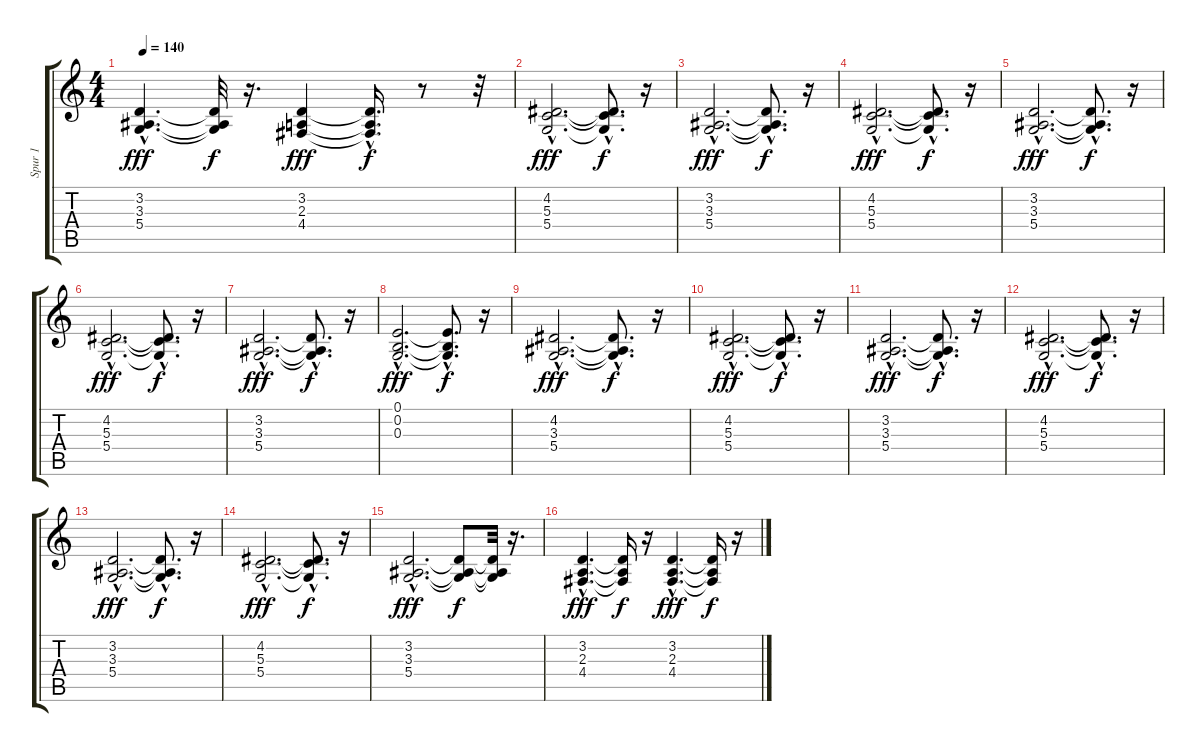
\track ("Spur 1" "Spur 1") {instrument acousticgrandpiano}
\staff {score tabs}
\tuning (E4 B3 G3 D3 A2 E2) {hide}
\ts (4 4)
\tempo 140
\clef g2
\ks c
(3.2{hac} 3.3{hac} 5.4{hac}).4{d dy fff} (3.2{t} 3.3{t} 5.4{t}).32{dy f} r.16{d} (3.2 2.3 4.4).4{dy fff} (3.2{hac t} 2.3{hac t} 4.4{t}).16{d dy f} r.8 r.32 |
(4.2{hac} 5.3{hac} 5.4{hac}).2{d dy fff} (4.2{t} 5.3{hac t} 5.4{hac t}).8{d dy f} r.16 |
(3.2{hac} 3.3{hac} 5.4{hac}).2{d dy fff} (3.2{hac t} 3.3{hac t} 5.4{hac t}).8{d dy f} r.16 |
(4.2{hac} 5.3{hac} 5.4{hac}).2{d dy fff} (4.2{t} 5.3{hac t} 5.4{hac t}).8{d dy f} r.16 |
(3.2{hac} 3.3{hac} 5.4{hac}).2{d dy fff} (3.2{hac t} 3.3{hac t} 5.4{hac t}).8{d dy f} r.16 |
(4.2{hac} 5.3{hac} 5.4{hac}).2{d dy fff} (4.2{hac t} 5.3{hac t} 5.4{hac t}).8{d dy f} r.16 |
(3.2{hac} 3.3{hac} 5.4{hac}).2{d dy fff} (3.2{hac t} 3.3{t} 5.4{t}).8{d dy f} r.16 |
(0.1{hac} 0.2{hac} 0.3{hac}).2{d dy fff} (0.1{t} 0.2{t} 0.3{hac t}).8{d dy f} r.16 |
(4.2{hac} 3.3{hac} 5.4{hac}).2{d dy fff} (4.2{hac t} 3.3{hac t} 5.4{hac t}).8{d dy f} r.16 |
(4.2{hac} 5.3{hac} 5.4{hac}).2{d dy fff} (4.2{hac t} 5.3{hac t} 5.4{hac t}).8{d dy f} r.16 |
(3.2{hac} 3.3{hac} 5.4{hac}).2{d dy fff} (3.2{t} 3.3{hac t} 5.4{hac t}).8{d dy f} r.16 |
(4.2{hac} 5.3{hac} 5.4{hac}).2{d dy fff} (4.2{t} 5.3{hac t} 5.4{hac t}).8{d dy f} r.16 |
(3.2{hac} 3.3{hac} 5.4{hac}).2{d dy fff} (3.2{hac t} 3.3{hac t} 5.4{hac t}).8{d dy f} r.16 |
(4.2{hac} 5.3{hac} 5.4{hac}).2{d dy fff} (4.2{hac t} 5.3{hac t} 5.4{hac t}).8{d dy f} r.16 |
(3.2{hac} 3.3{hac} 5.4{hac}).2{d dy fff} (3.2{t} 3.3{t} 5.4{t}).8{dy f} (3.2{t} 3.3{t} 5.4{t}).32 r.16{d} |
(3.2{hac} 2.3{hac} 4.4{hac}).4{d dy fff} (3.2{t} 2.3{t} 4.4{t}).16{dy f} r.16 (3.2{hac} 2.3{hac} 4.4{hac}).4{d dy fff} (3.2{t} 2.3{t} 4.4{t}).16{dy f} r.16
